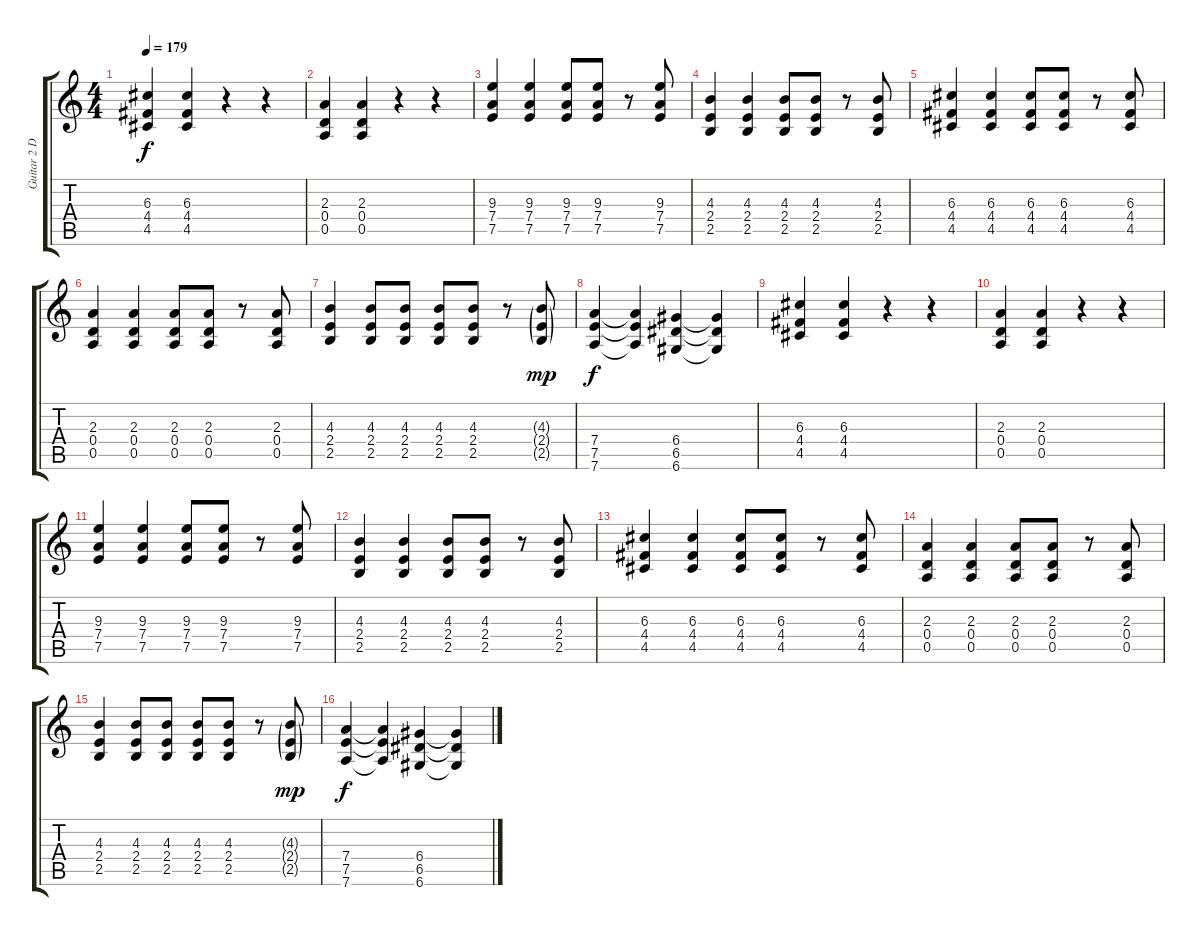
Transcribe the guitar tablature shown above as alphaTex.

\track ("Guitar 2 Distorted" "Guitar 2 D") {instrument distortionguitar}
\staff {score tabs}
\tuning (E4 B3 G3 D3 A2 D2) {hide}
\ts (4 4)
\tempo 179
\clef g2
\ks c
(6.3 4.4 4.5).4{dy f instrument distortionguitar} (6.3 4.4 4.5).4 r.4 r.4 |
(2.3 0.4 0.5).4 (2.3 0.4 0.5).4 r.4 r.4 |
(9.3 7.4 7.5).4 (9.3 7.4 7.5).4 (9.3 7.4 7.5).8 (9.3 7.4 7.5).8 r.8 (9.3 7.4 7.5).8 |
(4.3 2.4 2.5).4 (4.3 2.4 2.5).4 (4.3 2.4 2.5).8 (4.3 2.4 2.5).8 r.8 (4.3 2.4 2.5).8 |
(6.3 4.4 4.5).4 (6.3 4.4 4.5).4 (6.3 4.4 4.5).8 (6.3 4.4 4.5).8 r.8 (6.3 4.4 4.5).8 |
(2.3 0.4 0.5).4 (2.3 0.4 0.5).4 (2.3 0.4 0.5).8 (2.3 0.4 0.5).8 r.8 (2.3 0.4 0.5).8 |
(4.3 2.4 2.5).4 (4.3 2.4 2.5).8 (4.3 2.4 2.5).8 (4.3 2.4 2.5).8 (4.3 2.4 2.5).8 r.8 (4.3{g} 2.4{g} 2.5{g}).8{dy mp} |
(7.4 7.5 7.6).4{dy f} (7.4{t} 7.5{t} 7.6{t}).4 (6.4 6.5 6.6).4 (6.4{t} 6.5{t} 6.6{t}).4 |
(6.3 4.4 4.5).4{instrument distortionguitar} (6.3 4.4 4.5).4 r.4 r.4 |
(2.3 0.4 0.5).4 (2.3 0.4 0.5).4 r.4 r.4 |
(9.3 7.4 7.5).4 (9.3 7.4 7.5).4 (9.3 7.4 7.5).8 (9.3 7.4 7.5).8 r.8 (9.3 7.4 7.5).8 |
(4.3 2.4 2.5).4 (4.3 2.4 2.5).4 (4.3 2.4 2.5).8 (4.3 2.4 2.5).8 r.8 (4.3 2.4 2.5).8 |
(6.3 4.4 4.5).4 (6.3 4.4 4.5).4 (6.3 4.4 4.5).8 (6.3 4.4 4.5).8 r.8 (6.3 4.4 4.5).8 |
(2.3 0.4 0.5).4 (2.3 0.4 0.5).4 (2.3 0.4 0.5).8 (2.3 0.4 0.5).8 r.8 (2.3 0.4 0.5).8 |
(4.3 2.4 2.5).4 (4.3 2.4 2.5).8 (4.3 2.4 2.5).8 (4.3 2.4 2.5).8 (4.3 2.4 2.5).8 r.8 (4.3{g} 2.4{g} 2.5{g}).8{dy mp} |
(7.4 7.5 7.6).4{dy f} (7.4{t} 7.5{t} 7.6{t}).4 (6.4 6.5 6.6).4 (6.4{t} 6.5{t} 6.6{t}).4
